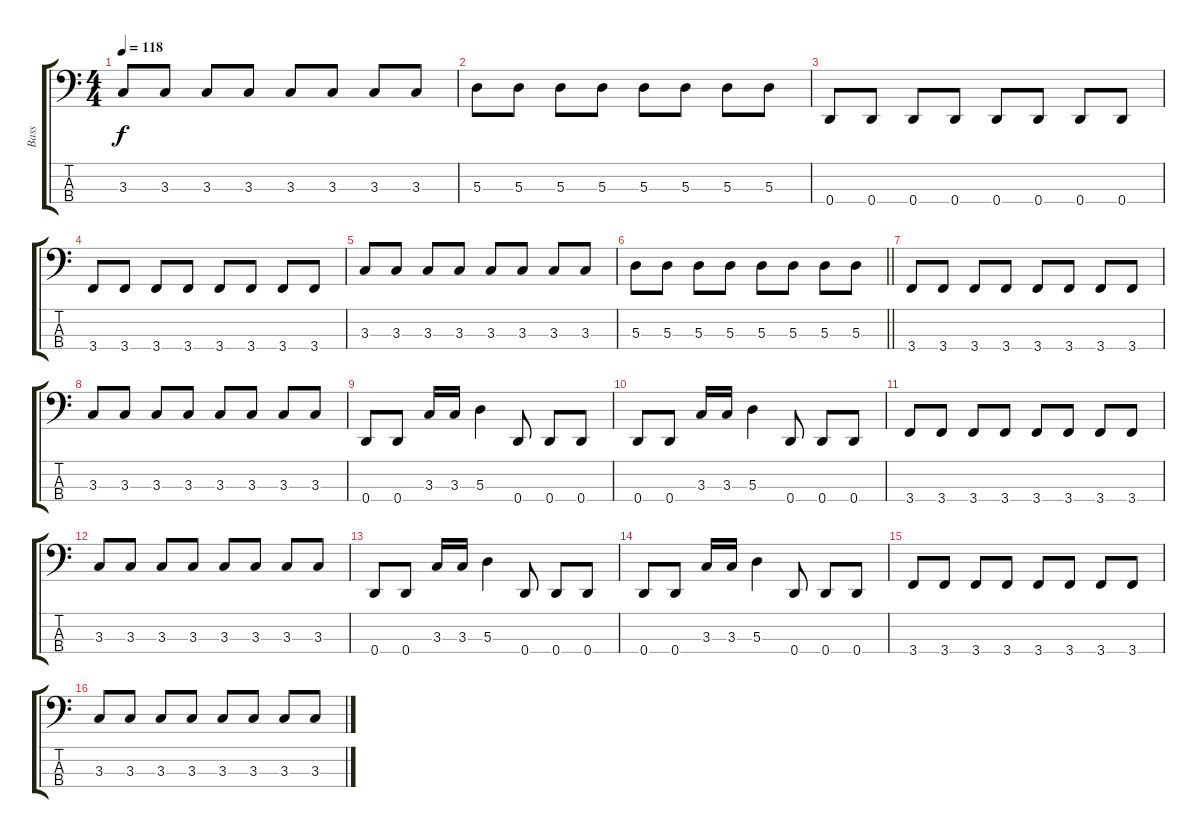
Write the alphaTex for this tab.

\track ("Bass" "Bass") {instrument electricbassfinger}
\staff {score tabs}
\tuning (G2 D2 A1 D1) {hide}
\ts (4 4)
\tempo 118
\clef f4
\ks c
3.3.8{dy f} 3.3.8 3.3.8 3.3.8 3.3.8 3.3.8 3.3.8 3.3.8 |
5.3.8 5.3.8 5.3.8 5.3.8 5.3.8 5.3.8 5.3.8 5.3.8 |
0.4.8 0.4.8 0.4.8 0.4.8 0.4.8 0.4.8 0.4.8 0.4.8 |
3.4.8 3.4.8 3.4.8 3.4.8 3.4.8 3.4.8 3.4.8 3.4.8 |
3.3.8 3.3.8 3.3.8 3.3.8 3.3.8 3.3.8 3.3.8 3.3.8 |
\barLineRight lightlight
5.3.8 5.3.8 5.3.8 5.3.8 5.3.8 5.3.8 5.3.8 5.3.8 |
\section ("" "")
3.4.8 3.4.8 3.4.8 3.4.8 3.4.8 3.4.8 3.4.8 3.4.8 |
3.3.8 3.3.8 3.3.8 3.3.8 3.3.8 3.3.8 3.3.8 3.3.8 |
0.4.8 0.4.8 3.3.16 3.3.16 5.3.4 0.4.8 0.4.8 0.4.8 |
0.4.8 0.4.8 3.3.16 3.3.16 5.3.4 0.4.8 0.4.8 0.4.8 |
3.4.8 3.4.8 3.4.8 3.4.8 3.4.8 3.4.8 3.4.8 3.4.8 |
3.3.8 3.3.8 3.3.8 3.3.8 3.3.8 3.3.8 3.3.8 3.3.8 |
0.4.8 0.4.8 3.3.16 3.3.16 5.3.4 0.4.8 0.4.8 0.4.8 |
0.4.8 0.4.8 3.3.16 3.3.16 5.3.4 0.4.8 0.4.8 0.4.8 |
3.4.8 3.4.8 3.4.8 3.4.8 3.4.8 3.4.8 3.4.8 3.4.8 |
3.3.8 3.3.8 3.3.8 3.3.8 3.3.8 3.3.8 3.3.8 3.3.8
